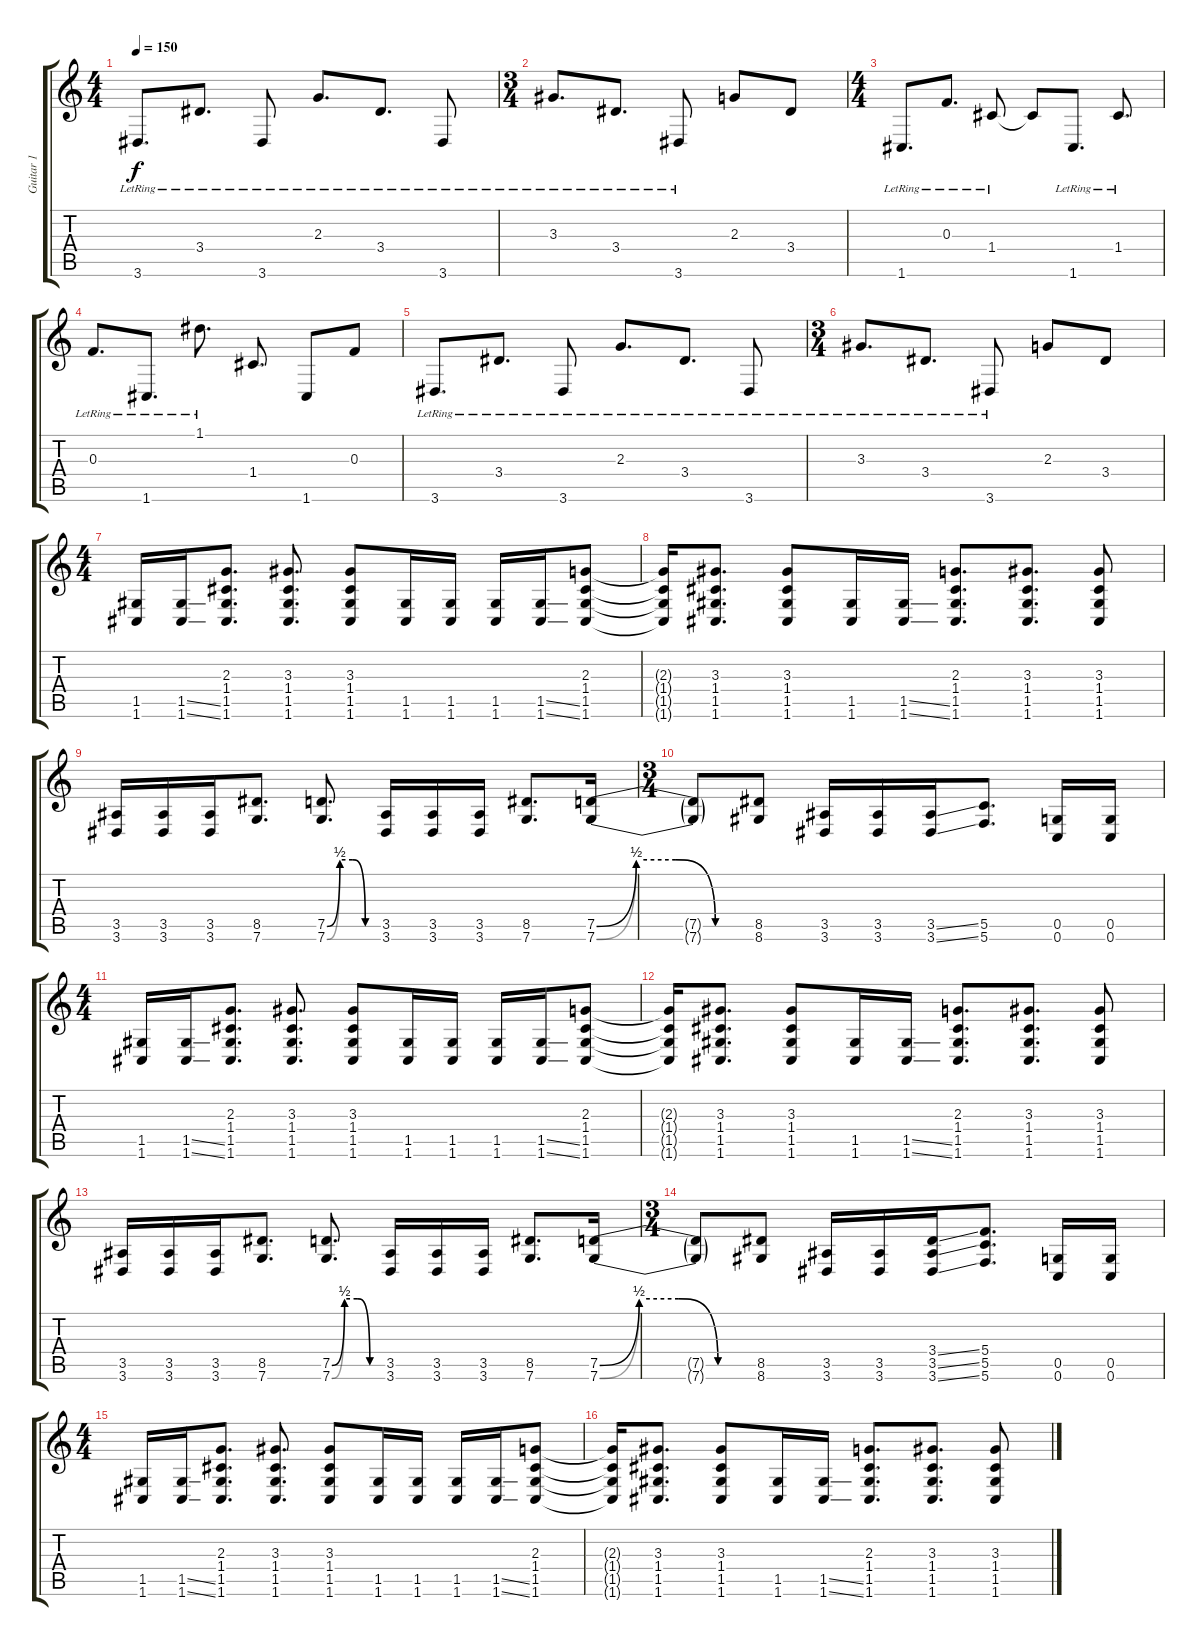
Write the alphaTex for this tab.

\track ("Guitar 1" "Guitar 1") {instrument overdrivenguitar}
\staff {score tabs}
\tuning (D4 A3 F3 C3 G2 C2) {hide}
\ts (4 4)
\tempo 150
\clef g2
\ks c
3.6{lr}.8{d dy f} 3.4{lr}.8{d} 3.6{lr}.8 2.3{lr}.8{d} 3.4{lr}.8{d} 3.6{lr}.8 |
\ts (3 4)
3.3{lr}.8{d} 3.4{lr}.8{d} 3.6{lr}.8 2.3.8 3.4.8 |
\ts (4 4)
1.6{lr}.8{d} 0.3{lr}.8{d} 1.4{lr}.8 1.4{t}.8 1.6{lr}.8{d} 1.4{lr}.8{d} |
0.3{lr}.8{d} 1.6{lr}.8{d} 1.1{lr}.8{d} 1.4.8{d} 1.6.8 0.3.8 |
3.6{lr}.8{d} 3.4{lr}.8{d} 3.6{lr}.8 2.3{lr}.8{d} 3.4{lr}.8{d} 3.6{lr}.8 |
\ts (3 4)
3.3{lr}.8{d} 3.4{lr}.8{d} 3.6{lr}.8 2.3.8 3.4.8 |
\ts (4 4)
(1.5 1.6).16 (1.5{ss} 1.6{ss}).16 (2.3 1.4 1.5 1.6).8{d} (3.3 1.4 1.5 1.6).8{d} (3.3 1.4 1.5 1.6).8 (1.5 1.6).16 (1.5 1.6).16 (1.5 1.6).16 (1.5{ss} 1.6{ss}).16 (2.3 1.4 1.5 1.6).8 |
(2.3{t} 1.4{t} 1.5{t} 1.6{t}).16 (3.3 1.4 1.5 1.6).8{d} (3.3 1.4 1.5 1.6).8 (1.5 1.6).16 (1.5{ss} 1.6{ss}).16 (2.3 1.4 1.5 1.6).8{d} (3.3 1.4 1.5 1.6).8{d} (3.3 1.4 1.5 1.6).8 |
(3.5 3.6).16 (3.5 3.6).16 (3.5 3.6).16 (8.5 7.6).8{d} (7.5{be (custom 0 0 15 2 30 2 45 0 60 0)} 7.6{be (custom 0 0 15 2 30 2 45 0 60 0)}).8{d} (3.5 3.6).16 (3.5 3.6).16 (3.5 3.6).16 (8.5 7.6).8{d} (7.5{be (custom 0 0 15 2 30 2 45 0 60 0)} 7.6{be (custom 0 0 15 2 30 2 45 0 60 0)}).16 |
\ts (3 4)
(7.5{t} 7.6{t}).8 (8.5 8.6).8 (3.5 3.6).16 (3.5 3.6).16 (3.5{ss} 3.6{ss}).16 (5.5 5.6).8{d} (0.5 0.6).16 (0.5 0.6).16 |
\ts (4 4)
(1.5 1.6).16 (1.5{ss} 1.6{ss}).16 (2.3 1.4 1.5 1.6).8{d} (3.3 1.4 1.5 1.6).8{d} (3.3 1.4 1.5 1.6).8 (1.5 1.6).16 (1.5 1.6).16 (1.5 1.6).16 (1.5{ss} 1.6{ss}).16 (2.3 1.4 1.5 1.6).8 |
(2.3{t} 1.4{t} 1.5{t} 1.6{t}).16 (3.3 1.4 1.5 1.6).8{d} (3.3 1.4 1.5 1.6).8 (1.5 1.6).16 (1.5{ss} 1.6{ss}).16 (2.3 1.4 1.5 1.6).8{d} (3.3 1.4 1.5 1.6).8{d} (3.3 1.4 1.5 1.6).8 |
(3.5 3.6).16 (3.5 3.6).16 (3.5 3.6).16 (8.5 7.6).8{d} (7.5{be (custom 0 0 15 2 30 2 45 0 60 0)} 7.6{be (custom 0 0 15 2 30 2 45 0 60 0)}).8{d} (3.5 3.6).16 (3.5 3.6).16 (3.5 3.6).16 (8.5 7.6).8{d} (7.5{be (custom 0 0 15 2 30 2 45 0 60 0)} 7.6{be (custom 0 0 15 2 30 2 45 0 60 0)}).16 |
\ts (3 4)
(7.5{t} 7.6{t}).8 (8.5 8.6).8 (3.5 3.6).16 (3.5 3.6).16 (3.4{ss} 3.5{ss} 3.6{ss}).16 (5.4 5.5 5.6).8{d} (0.5 0.6).16 (0.5 0.6).16 |
\ts (4 4)
(1.5 1.6).16 (1.5{ss} 1.6{ss}).16 (2.3 1.4 1.5 1.6).8{d} (3.3 1.4 1.5 1.6).8{d} (3.3 1.4 1.5 1.6).8 (1.5 1.6).16 (1.5 1.6).16 (1.5 1.6).16 (1.5{ss} 1.6{ss}).16 (2.3 1.4 1.5 1.6).8 |
(2.3{t} 1.4{t} 1.5{t} 1.6{t}).16 (3.3 1.4 1.5 1.6).8{d} (3.3 1.4 1.5 1.6).8 (1.5 1.6).16 (1.5{ss} 1.6{ss}).16 (2.3 1.4 1.5 1.6).8{d} (3.3 1.4 1.5 1.6).8{d} (3.3 1.4 1.5 1.6).8
